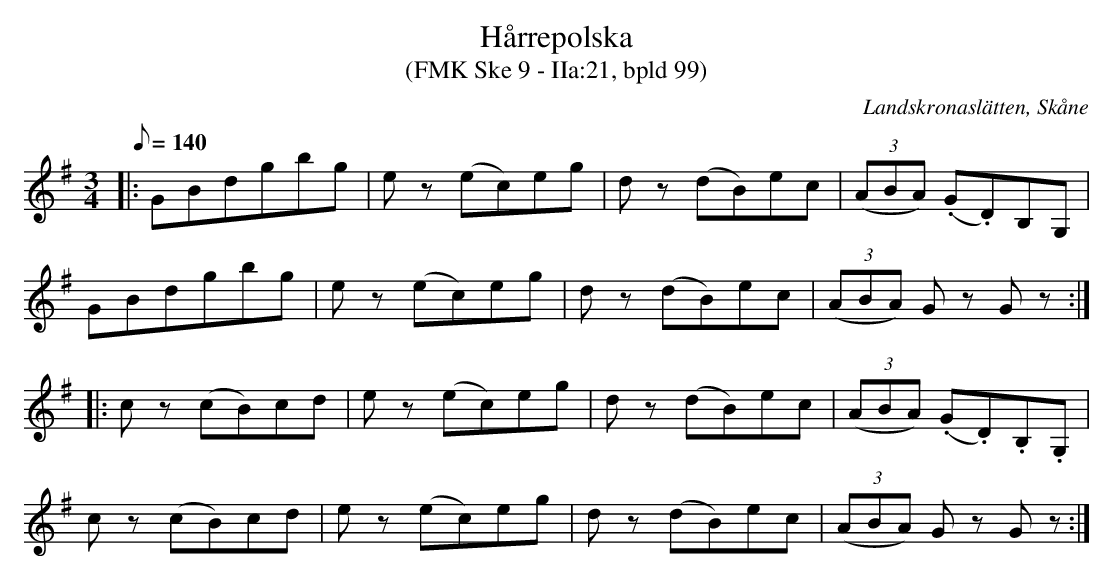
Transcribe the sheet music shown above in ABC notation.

X:1
T:Hårrepolska
T:(FMK Ske 9 - IIa:21, bpld 99)
O:Landskronaslätten, Skåne
M:3/4
L:1/8
Q:140
K:G
|: GBdgbg | ez (ec)eg | dz (dB)ec | (3(ABA) (.G.D)B,G, |
 GBdgbg | ez (ec)eg | dz (dB)ec | (3(ABA) Gz Gz ::
 cz (cB)cd | ez (ec)eg | dz (dB)ec | (3(ABA) (.G.D).B,.G,  |
 cz (cB)cd | ez (ec)eg | dz (dB)ec | (3(ABA)  Gz Gz  :|
